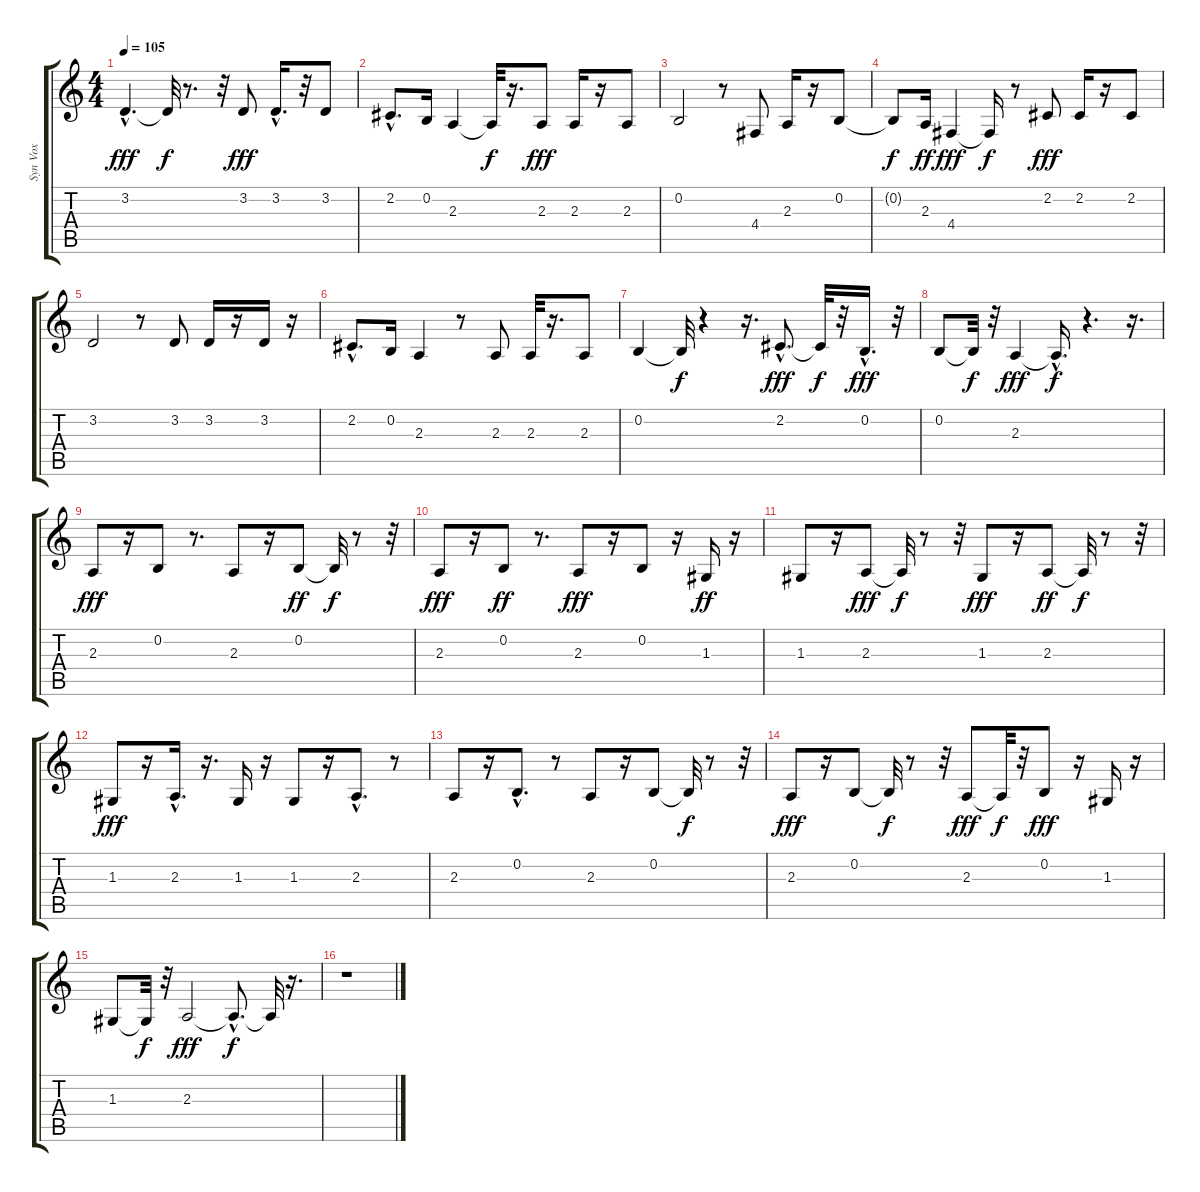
\track ("Syn Vox" "Syn Vox") {instrument synthvoice}
\staff {score tabs}
\tuning (E4 B3 G3 D3 A2 E2) {hide}
\ts (4 4)
\tempo 105
\clef g2
\ks c
3.2{hac}.4{d dy fff} 3.2{t}.32{dy f} r.8{d} r.32 3.2.8{dy fff} 3.2{hac}.16{d} r.32 3.2.8 |
2.2{hac}.8{d} 0.2.16 2.3.4 2.3{t}.32{dy f} r.16{d} 2.3.8{dy fff} 2.3.16 r.16 2.3.8 |
0.2.2 r.8 4.4.8 2.3.16 r.16 0.2.8 |
0.2{t}.8{dy f} 2.3.16{dy ff} 4.4.4{dy fff} 4.4{t}.16{dy f} r.8 2.2.8{dy fff} 2.2.16 r.16 2.2.8 |
3.2.2 r.8 3.2.8 3.2.16 r.16 3.2.16 r.16 |
2.2{hac}.8{d} 0.2.16 2.3.4 r.8 2.3.8 2.3.32 r.16{d} 2.3.8 |
0.2.4 0.2{t}.32{dy f} r.4 r.16{d} 2.2{hac}.8{d dy fff} 2.2{t}.32{dy f} r.32 0.2{hac}.16{d dy fff} r.32 |
0.2.8 0.2{t}.32{dy f} r.32 2.3.4{dy fff} 2.3{hac t}.16{d dy f} r.4{d} r.16{d} |
2.3.8{dy fff} r.16 0.2.8 r.8{d} 2.3.8 r.16 0.2.8{dy ff} 0.2{t}.32{dy f} r.8 r.32 |
2.3.8{dy fff} r.16 0.2.8{dy ff} r.8{d} 2.3.8{dy fff} r.16 0.2.8 r.16 1.3.16{dy ff} r.16 |
1.3.8 r.16 2.3.8{dy fff} 2.3{t}.32{dy f} r.8 r.32 1.3.8{dy fff} r.16 2.3.8{dy ff} 2.3{t}.32{dy f} r.8 r.32 |
1.3.8{dy fff} r.16 2.3{hac}.16{d} r.16{d} 1.3.16 r.16 1.3.8 r.16 2.3{hac}.8{d} r.8 |
2.3.8 r.16 0.2{hac}.8{d} r.8 2.3.8 r.16 0.2.8 0.2{t}.32{dy f} r.8 r.32 |
2.3.8{dy fff} r.16 0.2.8 0.2{t}.32{dy f} r.8 r.32 2.3.8{dy fff} 2.3{t}.32{dy f} r.32 0.2.8{dy fff} r.16 1.3.16 r.16 |
1.3.8 1.3{t}.32{dy f} r.32 2.3.2{dy fff} 2.3{hac t}.8{d dy f} 2.3{t}.32 r.16{d} |
r.1
